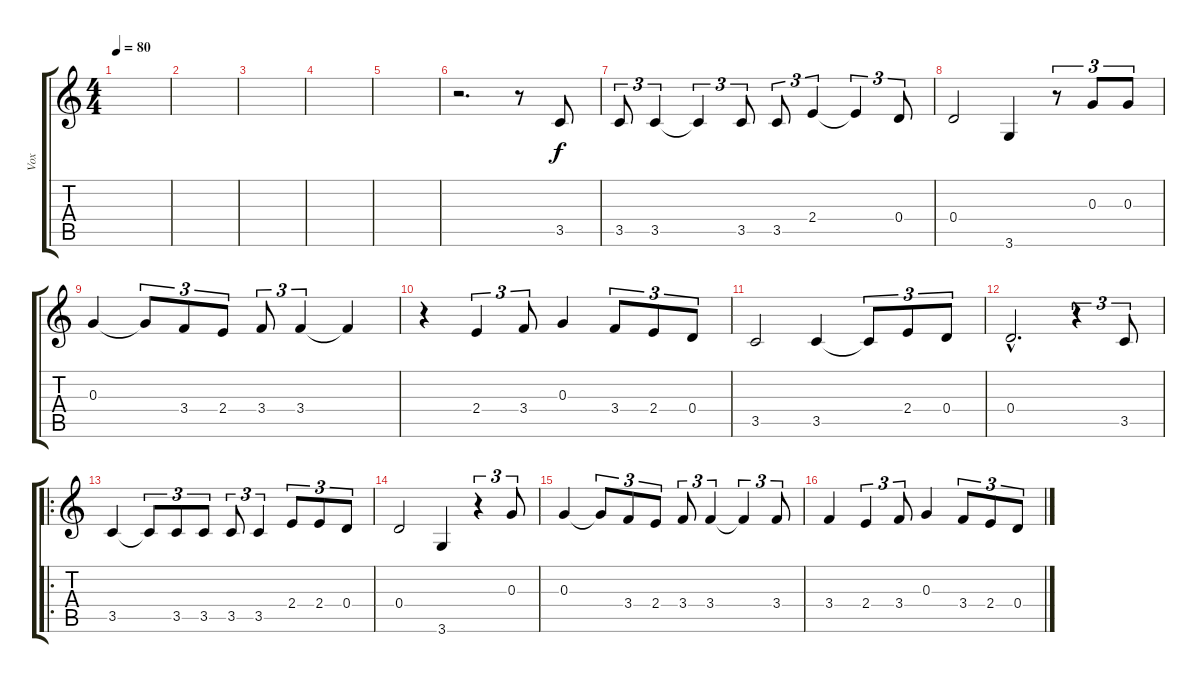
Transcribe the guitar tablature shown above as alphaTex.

\track ("Vox" "Vox") {instrument fretlessbass}
\staff {score tabs}
\tuning (E4 B3 G3 D3 A2 E2) {hide}
\ts (4 4)
\tempo 80
\clef g2
\ks c
|
|
|
|
|
r.2{d} r.8 3.5.8 |
3.5.8{tu (3 2)} 3.5.4{tu (3 2)} 3.5{t}.4{tu (3 2)} 3.5.8{tu (3 2)} 3.5.8{tu (3 2)} 2.4.4{tu (3 2)} 2.4{t}.4{tu (3 2)} 0.4.8{tu (3 2)} |
0.4.2 3.6.4 r.8{tu (3 2)} 0.3.8{tu (3 2)} 0.3.8{tu (3 2)} |
0.3.4 0.3{t}.8{tu (3 2)} 3.4.8{tu (3 2)} 2.4.8{tu (3 2)} 3.4.8{tu (3 2)} 3.4.4{tu (3 2)} 3.4{t}.4 |
r.4 2.4.4{tu (3 2)} 3.4.8{tu (3 2)} 0.3.4 3.4.8{tu (3 2)} 2.4.8{tu (3 2)} 0.4.8{tu (3 2)} |
3.5.2 3.5.4 3.5{t}.8{tu (3 2)} 2.4.8{tu (3 2)} 0.4.8{tu (3 2)} |
0.4{hac}.2{d} r.4{tu (3 2)} 3.5.8{tu (3 2)} |
\ro
3.5.4 3.5{t}.8{tu (3 2)} 3.5.8{tu (3 2)} 3.5.8{tu (3 2)} 3.5.8{tu (3 2)} 3.5.4{tu (3 2)} 2.4.8{tu (3 2)} 2.4.8{tu (3 2)} 0.4.8{tu (3 2)} |
0.4.2 3.6.4 r.4{tu (3 2)} 0.3.8{tu (3 2)} |
0.3.4 0.3{t}.8{tu (3 2)} 3.4.8{tu (3 2)} 2.4.8{tu (3 2)} 3.4.8{tu (3 2)} 3.4.4{tu (3 2)} 3.4{t}.4{tu (3 2)} 3.4.8{tu (3 2)} |
3.4.4 2.4.4{tu (3 2)} 3.4.8{tu (3 2)} 0.3.4 3.4.8{tu (3 2)} 2.4.8{tu (3 2)} 0.4.8{tu (3 2)}
